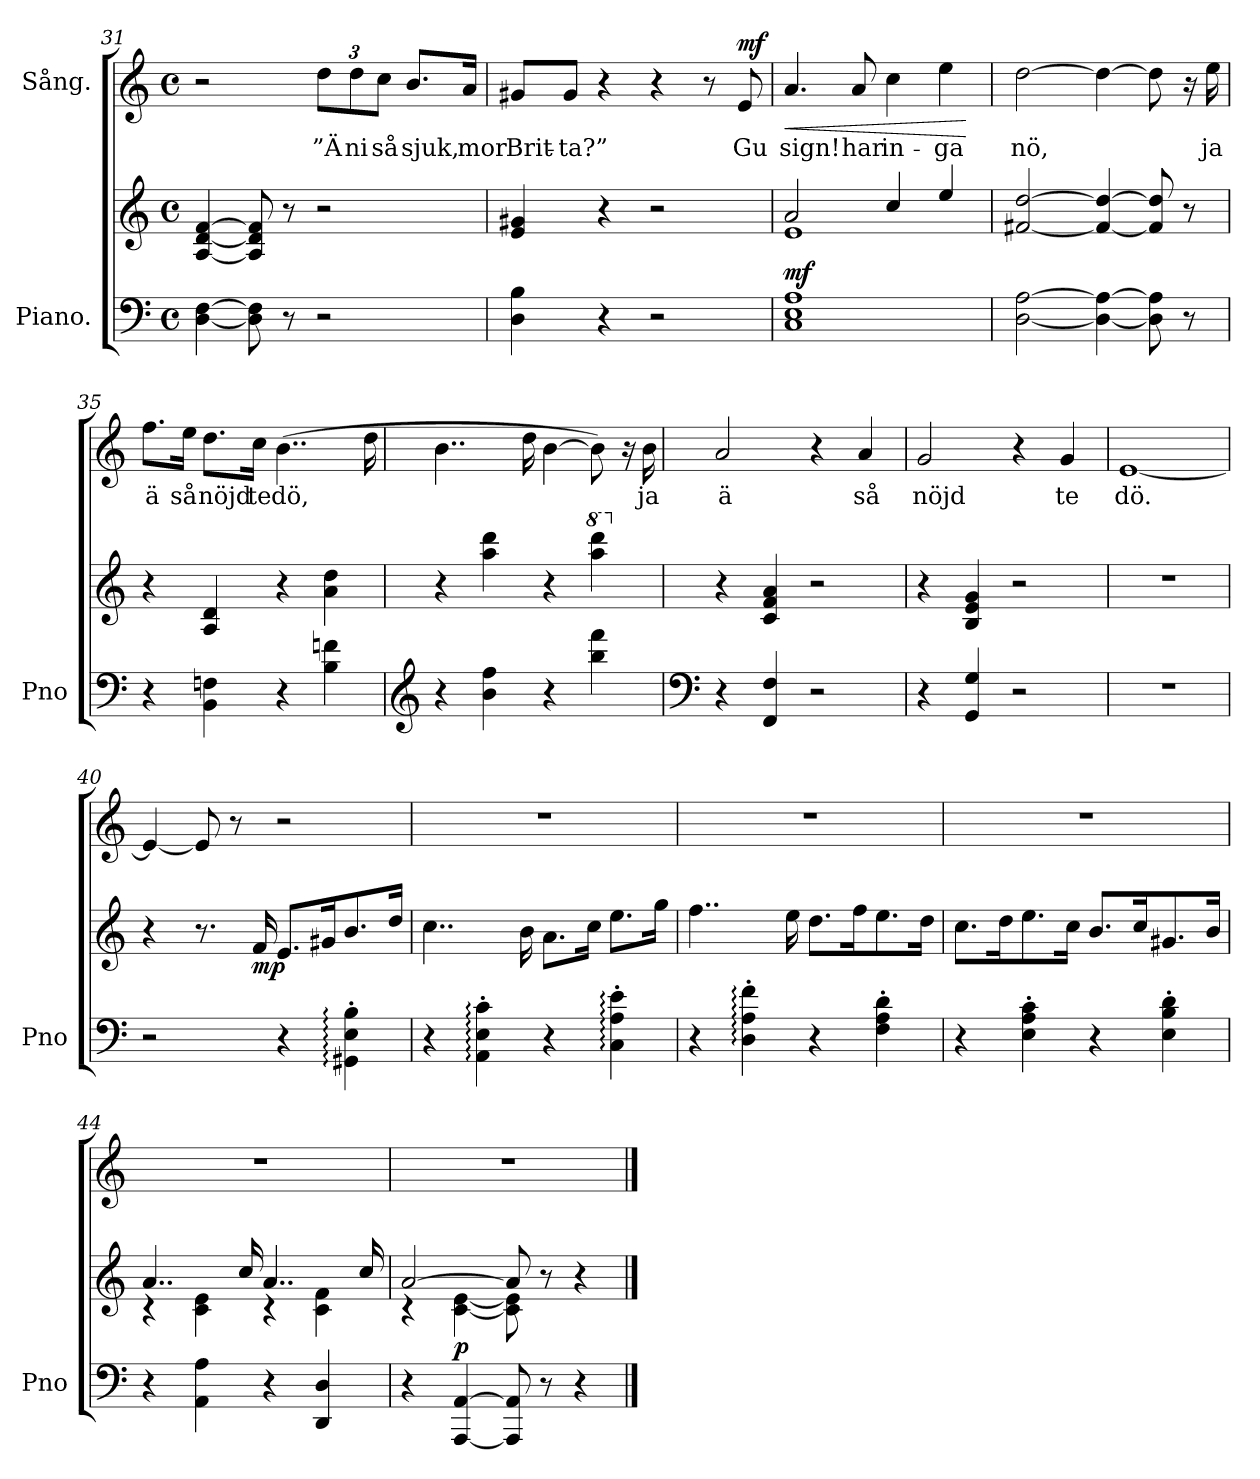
**kern	**kern	**dynam	**kern	**text	**dynam
*part2	*part2	*part2	*part1	*part1	*part1
*staff3	*staff2	*staff2/3	*staff1	*staff1	*staff1
*I"Piano.	*	*	*I"Sång.	*	*
*I'Pno	*	*	*	*	*
!!LO:PB:g=z
*clefF4	*clefG2	*	*clefG2	*	*
*k[]	*k[]	*	*k[]	*	*
*M4/4	*M4/4	*	*M4/4	*	*
*met(c)	*met(c)	*	*met(c)	*	*
=31	=31	=31	=31	=31	=31
[4D\ [4F\	[4A/ [4d/ [4f/	.	2r	.	.
8D\] 8F\]	8A/] 8d/] 8f/]	.	.	.	.
8r	8r	.	.	.	.
!	!	!	!	!LO:LY:b	!
2r	2r	.	12dd\L	”Ä	.
!	!	!	!	!LO:LY:b	!
.	.	.	12dd\	ni	.
!	!	!	!	!LO:LY:b	!
.	.	.	12cc\J	så	.
!	!	!	!	!LO:LY:b	!
.	.	.	8.b/L	sjuk,	.
!	!	!	!	!LO:LY:b	!
.	.	.	16a/Jk	mor	.
=32	=32	=32	=32	=32	=32
!	!	!	!	!LO:LY:b	!
4D\ 4B\	4e/ 4g#X/	.	8g#X/L	Brit-	.
!	!	!	!	!LO:LY:b	!
.	.	.	8g#/J	-ta?”	.
4r	4r	.	4r	.	.
2r	2r	.	4r	.	.
.	.	.	8r	.	.
!	!	!	!	!LO:LY:b	!LO:DY:a
.	.	.	8e/	Gu	mf
=33	=33	=33	=33	=33	=33
*	*^	*	*	*	*
!	!	!	!LO:DY:a=2	!	!LO:LY:b	!LO:HP:b
1C 1E 1A	2a/	1e	mf	4.a/	sign!	<
!	!	!	!	!	!LO:LY:b	!
.	.	.	.	8a/	har	.
!	!	!	!	!	!LO:LY:b	!
.	4cc/	.	.	4cc\	in-	.
!	!	!	!	!	!LO:LY:b	!
.	4ee/	.	.	4ee\	-ga	.
*	*v	*v	*	*	*	*
.	.	.	.	.	[
=34	=34	=34	=34	=34	=34
!	!	!	!	!LO:LY:b	!
[2D\ [2A\	[2f#X/ [2dd/	.	[2dd\	nö,	.
4D\_ 4A\_	4f#/_ 4dd/_	.	4dd\_	.	.
8D\] 8A\]	8f#/] 8dd/]	.	8dd\]	.	.
8r	8r	.	16r	.	.
!	!	!	!	!LO:LY:b	!
.	.	.	16ee\	ja	.
!!LO:LB:g=z
=35	=35	=35	=35	=35	=35
!	!	!	!	!LO:LY:b	!
4r	4r	.	8.ff\L	ä	.
!	!	!	!	!LO:LY:b	!
.	.	.	16ee\Jk	så	.
!	!	!	!	!LO:LY:b	!
4BB\ 4Fn\	4A/ 4d/	.	8.dd\L	nöjd	.
!	!	!	!	!LO:LY:b	!
.	.	.	16cc\Jk	te	.
!	!	!	!	!LO:LY:b	!
4r	4r	.	(>4..b\	dö,	.
4B\ 4fn\	4a\ 4dd\	.	.	.	.
.	.	.	16dd\	.	.
=36	=36	=36	=36	=36	=36
*clefG2	*	*	*	*	*
4r	4r	.	4..b\	.	.
4b\ 4ff\	4aa\ 4ddd\	.	.	.	.
.	.	.	16dd\	.	.
4r	4r	.	[4b\	.	.
*	*8va	*	*	*	*
4bb\ 4fff\	4aaa\ 4dddd\	.	8b\])	.	.
.	.	.	16r	.	.
!	!	!	!	!LO:LY:b	!
.	.	.	16b\	ja	.
=37	=37	=37	=37	=37	=37
*clefF4	*	*	*	*	*
*	*X8va	*	*	*	*
!	!	!	!	!LO:LY:b	!
4r	4r	.	2a/	ä	.
4FF/ 4F/	4c/ 4f/ 4a/	.	.	.	.
2r	2r	.	4r	.	.
!	!	!	!	!LO:LY:b	!
.	.	.	4a/	så	.
=38	=38	=38	=38	=38	=38
!	!	!	!	!LO:LY:b	!
4r	4r	.	2g/	nöjd	.
4GG/ 4G/	4B/ 4e/ 4g/	.	.	.	.
2r	2r	.	4r	.	.
!	!	!	!	!LO:LY:b	!
.	.	.	4g/	te	.
=39	=39	=39	=39	=39	=39
!	!	!	!	!LO:LY:b	!
1r	1r	.	[1e	dö.	.
=40	=40	=40	=40	=40	=40
2r	4r	.	4e/_	.	.
.	8.r	.	8e/]	.	.
.	.	.	8r	.	.
!	!	!LO:DY:b	!	!	!
.	16f/	mp	.	.	.
4r	8.e/L	.	2r	.	.
.	16g#X/K	.	.	.	.
4GG#X\:' 4E\:' 4B\:'	8.b/	.	.	.	.
.	16dd/Jk	.	.	.	.
!!LO:LB:g=z
=41	=41	=41	=41	=41	=41
4r	4..cc\	.	1r	.	.
4AA\:' 4E\:' 4c\:'	.	.	.	.	.
.	16b\	.	.	.	.
4r	8.a\L	.	.	.	.
.	16cc\Jk	.	.	.	.
4C\:' 4A\:' 4e\:'	8.ee\L	.	.	.	.
.	16gg\Jk	.	.	.	.
=42	=42	=42	=42	=42	=42
4r	4..ff\	.	1r	.	.
4D\:' 4A\:' 4f\:'	.	.	.	.	.
.	16ee\	.	.	.	.
4r	8.dd\L	.	.	.	.
.	16ff\K	.	.	.	.
4F\' 4A\' 4d\'	8.ee\	.	.	.	.
.	16dd\Jk	.	.	.	.
=43	=43	=43	=43	=43	=43
4r	8.cc\L	.	1r	.	.
.	16dd\K	.	.	.	.
4E\' 4A\' 4c\'	8.ee\	.	.	.	.
.	16cc\Jk	.	.	.	.
4r	8.b/L	.	.	.	.
.	16cc/K	.	.	.	.
4E\' 4B\' 4d\'	8.g#X/	.	.	.	.
.	16b/Jk	.	.	.	.
=44	=44	=44	=44	=44	=44
*	*^	*	*	*	*
4r	4..a/	4r	.	1r	.	.
4AA\ 4A\	.	4c\ 4e\	.	.	.	.
.	16cc/	.	.	.	.	.
4r	4..a/	4r	.	.	.	.
4DD/ 4D/	.	4c\ 4f\	.	.	.	.
.	16cc/	.	.	.	.	.
=45	=45	=45	=45	=45	=45	=45
4r	[2a/	4r	.	1r	.	.
!	!	!	!LO:DY:a=2	!	!	!
[4AAA/ [4AA/	.	[4c\ [4e\	p	.	.	.
8AAA/] 8AA/]	8a/]	8c\] 8e\]	.	.	.	.
8r	8r	4.ryy	.	.	.	.
4r	4r	.	.	.	.	.
*	*v	*v	*	*	*	*
==	==	==	==	==	==
*-	*-	*-	*-	*-	*-
